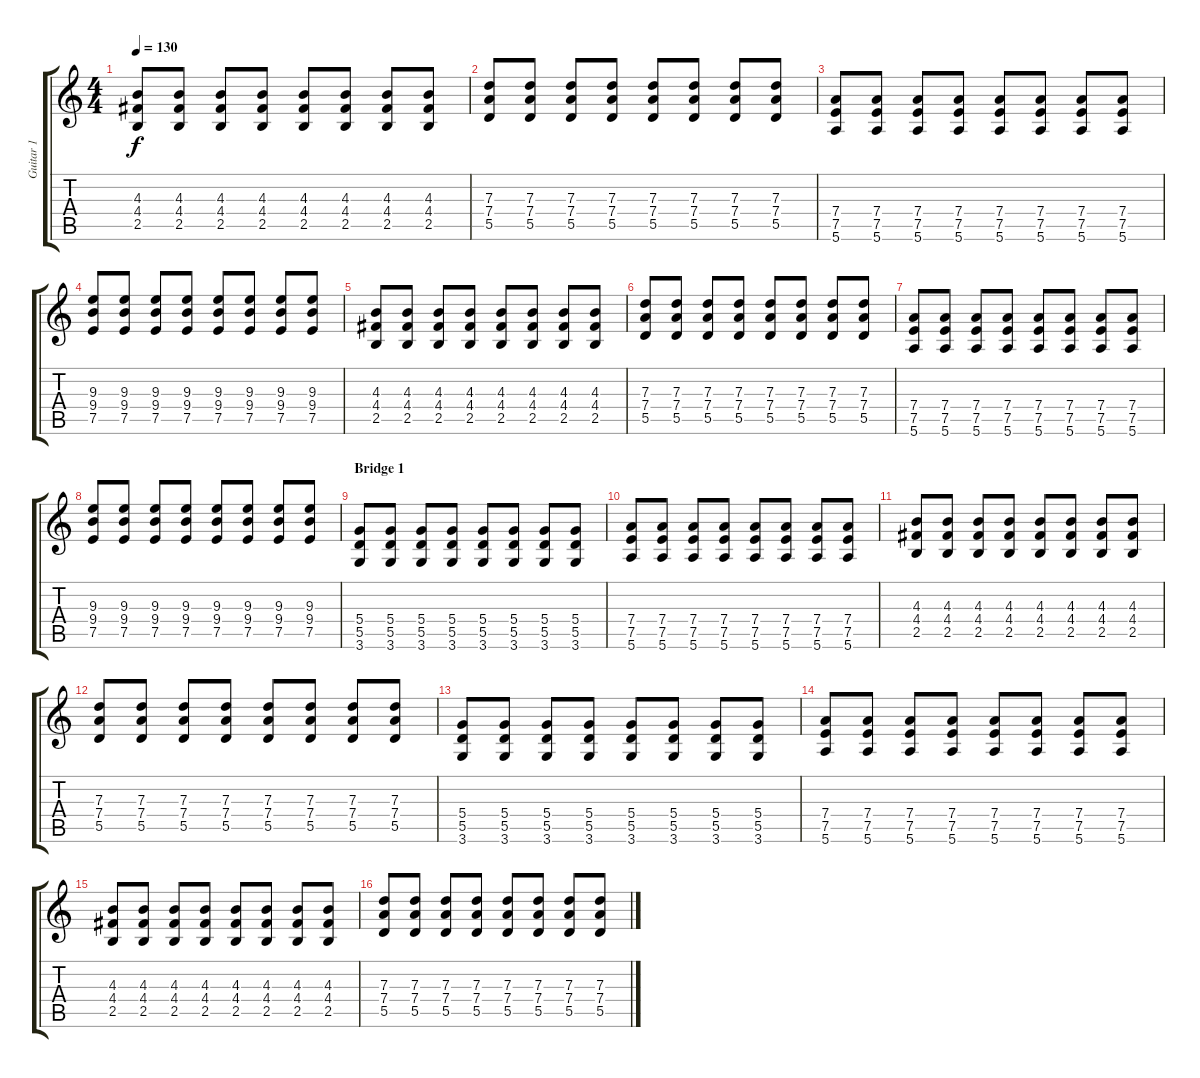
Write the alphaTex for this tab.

\track ("Guitar 1" "Guitar 1") {instrument distortionguitar}
\staff {score tabs}
\tuning (E4 B3 G3 D3 A2 E2) {hide}
\ts (4 4)
\tempo 130
\clef g2
\ks c
(4.3 4.4 2.5).8{dy f} (4.3 4.4 2.5).8 (4.3 4.4 2.5).8 (4.3 4.4 2.5).8 (4.3 4.4 2.5).8 (4.3 4.4 2.5).8 (4.3 4.4 2.5).8 (4.3 4.4 2.5).8 |
(7.3 7.4 5.5).8 (7.3 7.4 5.5).8 (7.3 7.4 5.5).8 (7.3 7.4 5.5).8 (7.3 7.4 5.5).8 (7.3 7.4 5.5).8 (7.3 7.4 5.5).8 (7.3 7.4 5.5).8 |
(7.4 7.5 5.6).8 (7.4 7.5 5.6).8 (7.4 7.5 5.6).8 (7.4 7.5 5.6).8 (7.4 7.5 5.6).8 (7.4 7.5 5.6).8 (7.4 7.5 5.6).8 (7.4 7.5 5.6).8 |
(9.3 9.4 7.5).8 (9.3 9.4 7.5).8 (9.3 9.4 7.5).8 (9.3 9.4 7.5).8 (9.3 9.4 7.5).8 (9.3 9.4 7.5).8 (9.3 9.4 7.5).8 (9.3 9.4 7.5).8 |
(4.3 4.4 2.5).8 (4.3 4.4 2.5).8 (4.3 4.4 2.5).8 (4.3 4.4 2.5).8 (4.3 4.4 2.5).8 (4.3 4.4 2.5).8 (4.3 4.4 2.5).8 (4.3 4.4 2.5).8 |
(7.3 7.4 5.5).8 (7.3 7.4 5.5).8 (7.3 7.4 5.5).8 (7.3 7.4 5.5).8 (7.3 7.4 5.5).8 (7.3 7.4 5.5).8 (7.3 7.4 5.5).8 (7.3 7.4 5.5).8 |
(7.4 7.5 5.6).8 (7.4 7.5 5.6).8 (7.4 7.5 5.6).8 (7.4 7.5 5.6).8 (7.4 7.5 5.6).8 (7.4 7.5 5.6).8 (7.4 7.5 5.6).8 (7.4 7.5 5.6).8 |
(9.3 9.4 7.5).8 (9.3 9.4 7.5).8 (9.3 9.4 7.5).8 (9.3 9.4 7.5).8 (9.3 9.4 7.5).8 (9.3 9.4 7.5).8 (9.3 9.4 7.5).8 (9.3 9.4 7.5).8 |
\section ("" "Bridge 1")
(5.4 5.5 3.6).8 (5.4 5.5 3.6).8 (5.4 5.5 3.6).8 (5.4 5.5 3.6).8 (5.4 5.5 3.6).8 (5.4 5.5 3.6).8 (5.4 5.5 3.6).8 (5.4 5.5 3.6).8 |
(7.4 7.5 5.6).8 (7.4 7.5 5.6).8 (7.4 7.5 5.6).8 (7.4 7.5 5.6).8 (7.4 7.5 5.6).8 (7.4 7.5 5.6).8 (7.4 7.5 5.6).8 (7.4 7.5 5.6).8 |
(4.3 4.4 2.5).8 (4.3 4.4 2.5).8 (4.3 4.4 2.5).8 (4.3 4.4 2.5).8 (4.3 4.4 2.5).8 (4.3 4.4 2.5).8 (4.3 4.4 2.5).8 (4.3 4.4 2.5).8 |
(7.3 7.4 5.5).8 (7.3 7.4 5.5).8 (7.3 7.4 5.5).8 (7.3 7.4 5.5).8 (7.3 7.4 5.5).8 (7.3 7.4 5.5).8 (7.3 7.4 5.5).8 (7.3 7.4 5.5).8 |
(5.4 5.5 3.6).8 (5.4 5.5 3.6).8 (5.4 5.5 3.6).8 (5.4 5.5 3.6).8 (5.4 5.5 3.6).8 (5.4 5.5 3.6).8 (5.4 5.5 3.6).8 (5.4 5.5 3.6).8 |
(7.4 7.5 5.6).8 (7.4 7.5 5.6).8 (7.4 7.5 5.6).8 (7.4 7.5 5.6).8 (7.4 7.5 5.6).8 (7.4 7.5 5.6).8 (7.4 7.5 5.6).8 (7.4 7.5 5.6).8 |
(4.3 4.4 2.5).8 (4.3 4.4 2.5).8 (4.3 4.4 2.5).8 (4.3 4.4 2.5).8 (4.3 4.4 2.5).8 (4.3 4.4 2.5).8 (4.3 4.4 2.5).8 (4.3 4.4 2.5).8 |
(7.3 7.4 5.5).8 (7.3 7.4 5.5).8 (7.3 7.4 5.5).8 (7.3 7.4 5.5).8 (7.3 7.4 5.5).8 (7.3 7.4 5.5).8 (7.3 7.4 5.5).8 (7.3 7.4 5.5).8
